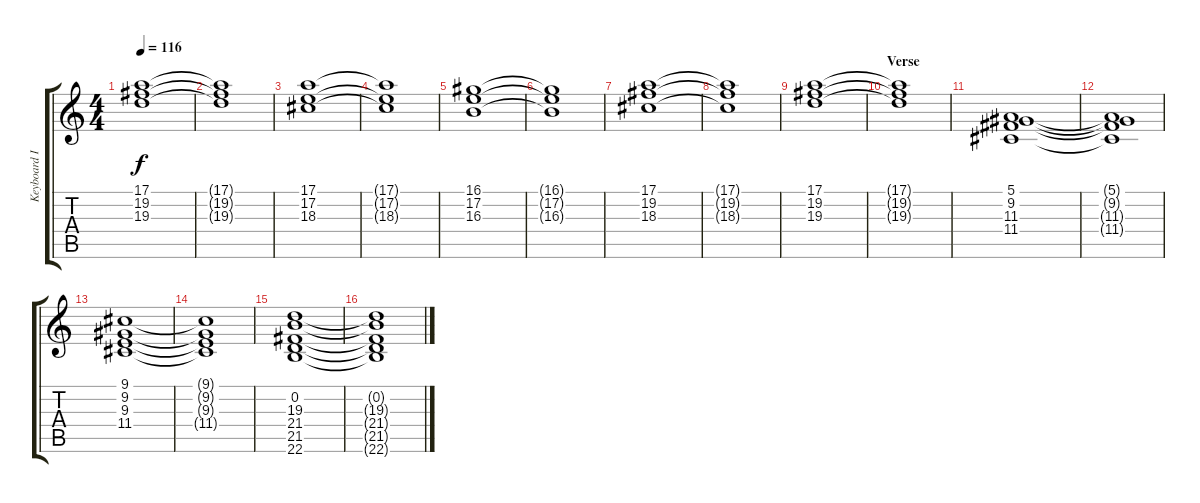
\track ("Keyboard I" "Keyboard I") {instrument panflute}
\staff {score tabs}
\tuning (E4 B3 G3 D3 A2 E2) {hide}
\ts (4 4)
\tempo 116
\clef g2
\ks c
(17.1 19.2 19.3).1{dy f} |
(17.1{t} 19.2{t} 19.3{t}).1 |
(17.1 17.2 18.3).1 |
(17.1{t} 17.2{t} 18.3{t}).1 |
(16.1 17.2 16.3).1 |
(16.1{t} 17.2{t} 16.3{t}).1 |
(17.1 19.2 18.3).1 |
(17.1{t} 19.2{t} 18.3{t}).1 |
(17.1 19.2 19.3).1 |
\section ("" "Verse")
(17.1{t} 19.2{t} 19.3{t}).1 |
(5.1 9.2 11.3 11.4).1{instrument panflute} |
(5.1{t} 9.2{t} 11.3{t} 11.4{t}).1 |
(9.1 9.2 9.3 11.4).1 |
(9.1{t} 9.2{t} 9.3{t} 11.4{t}).1 |
(0.2 19.3 21.4 21.5 22.6).1 |
(0.2{t} 19.3{t} 21.4{t} 21.5{t} 22.6{t}).1
